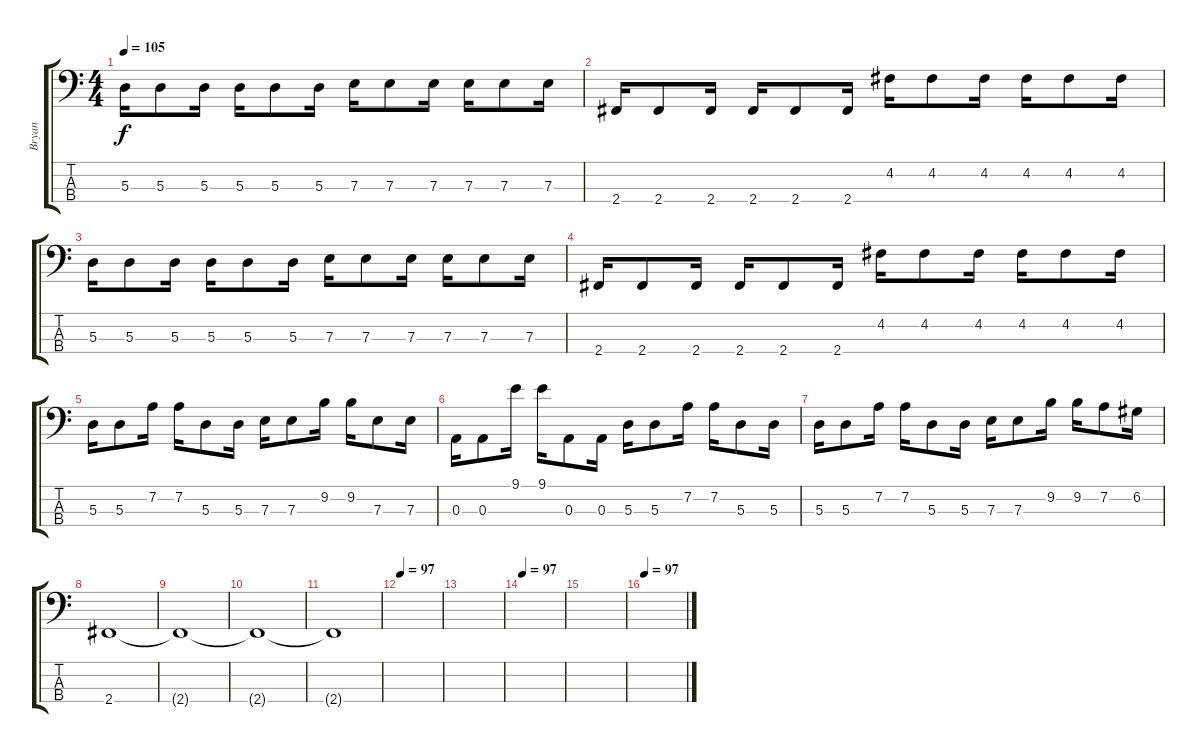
\track ("Bryan" "Bryan") {instrument electricbasspick}
\staff {score tabs}
\tuning (G2 D2 A1 E1) {hide}
\ts (4 4)
\tempo 105
\clef f4
\ks c
5.3.16{dy f} 5.3.8 5.3.16 5.3.16 5.3.8 5.3.16 7.3.16 7.3.8 7.3.16 7.3.16 7.3.8 7.3.16 |
2.4.16 2.4.8 2.4.16 2.4.16 2.4.8 2.4.16 4.2.16 4.2.8 4.2.16 4.2.16 4.2.8 4.2.16 |
5.3.16 5.3.8 5.3.16 5.3.16 5.3.8 5.3.16 7.3.16 7.3.8 7.3.16 7.3.16 7.3.8 7.3.16 |
2.4.16 2.4.8 2.4.16 2.4.16 2.4.8 2.4.16 4.2.16 4.2.8 4.2.16 4.2.16 4.2.8 4.2.16 |
5.3.16 5.3.8 7.2.16 7.2.16 5.3.8 5.3.16 7.3.16 7.3.8 9.2.16 9.2.16 7.3.8 7.3.16 |
0.3.16 0.3.8 9.1.16 9.1.16 0.3.8 0.3.16 5.3.16 5.3.8 7.2.16 7.2.16 5.3.8 5.3.16 |
5.3.16 5.3.8 7.2.16 7.2.16 5.3.8 5.3.16 7.3.16 7.3.8 9.2.16 9.2.16 7.2.8 6.2.16 |
2.4.1 |
2.4{t}.1 |
2.4{t}.1 |
2.4{t}.1 |
\tempo 97
|
|
\tempo 97
|
|
\tempo 97
